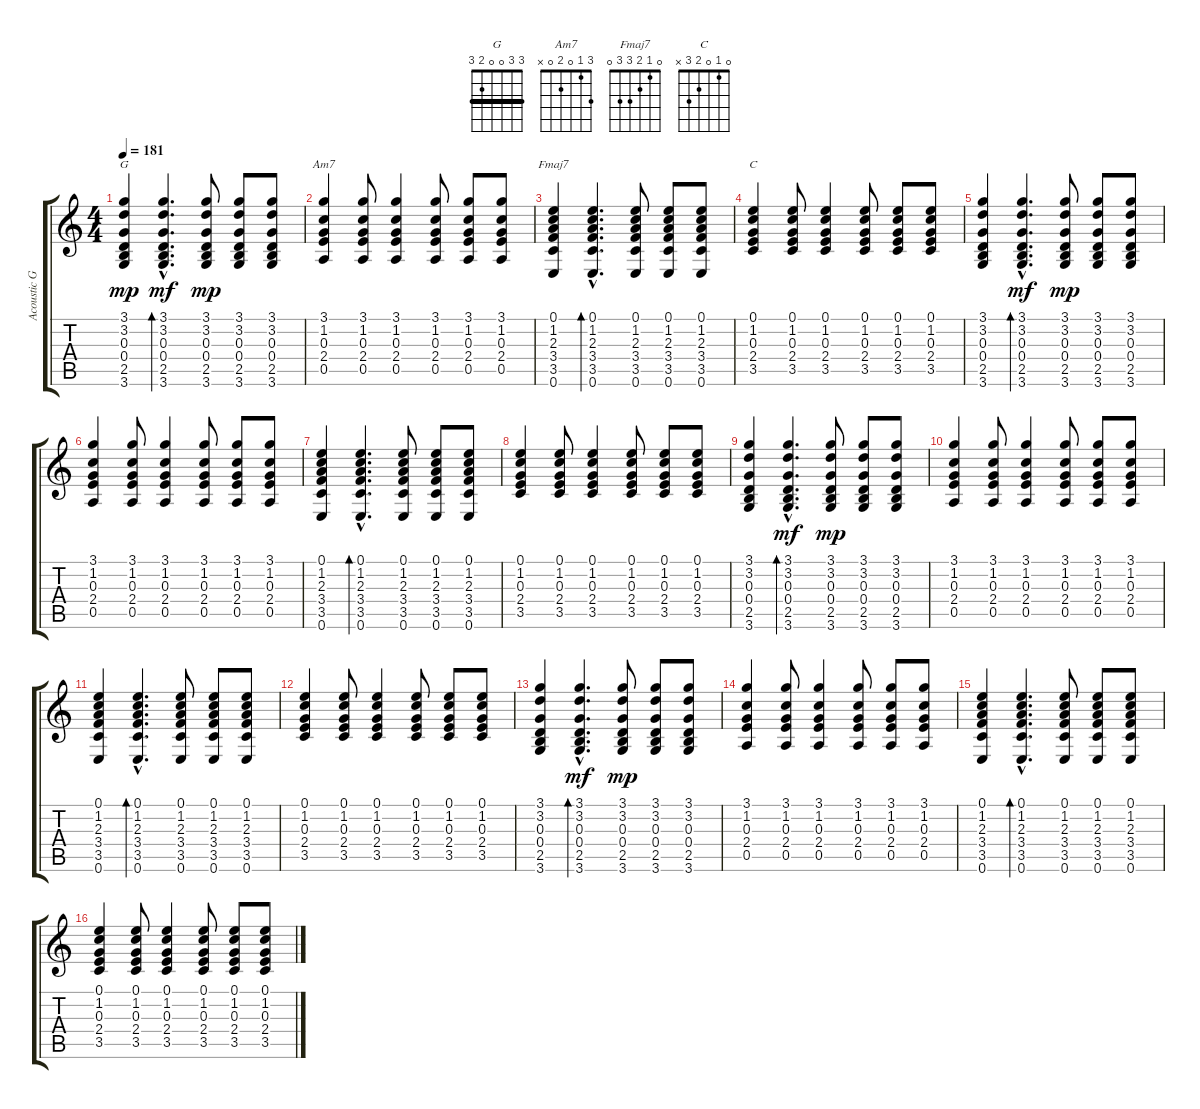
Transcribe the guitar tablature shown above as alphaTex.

\track ("Acoustic Guitar" "Acoustic G") {instrument acousticguitarsteel}
\staff {score tabs}
\tuning (E4 B3 G3 D3 A2 E2) {hide}
\chord ("G" 3 3 0 0 2 3) {barre 3}
\chord ("Am7" 3 1 0 2 0 x)
\chord ("Fmaj7" 0 1 2 3 3 0)
\chord ("C" 0 1 0 2 3 x)
\ts (4 4)
\tempo 181
\clef g2
\ks c
(3.1 3.2 0.3 0.4 2.5 3.6).4{ch "G" dy mp} (3.1{hac} 3.2{hac} 0.3{hac} 0.4{hac} 2.5{hac} 3.6{hac}).4{d bd 60 dy mf} (3.1 3.2 0.3 0.4 2.5 3.6).8{dy mp} (3.1 3.2 0.3 0.4 2.5 3.6).8 (3.1 3.2 0.3 0.4 2.5 3.6).8 |
(3.1 1.2 0.3 2.4 0.5).4{ch "Am7"} (3.1 1.2 0.3 2.4 0.5).8 (3.1 1.2 0.3 2.4 0.5).4 (3.1 1.2 0.3 2.4 0.5).8 (3.1 1.2 0.3 2.4 0.5).8 (3.1 1.2 0.3 2.4 0.5).8 |
(0.1 1.2 2.3 3.4 3.5 0.6).4{ch "Fmaj7"} (0.1{hac} 1.2{hac} 2.3{hac} 3.4{hac} 3.5{hac} 0.6{hac}).4{d bd 60} (0.1 1.2 2.3 3.4 3.5 0.6).8 (0.1 1.2 2.3 3.4 3.5 0.6).8 (0.1 1.2 2.3 3.4 3.5 0.6).8 |
(0.1 1.2 0.3 2.4 3.5).4{ch "C"} (0.1 1.2 0.3 2.4 3.5).8 (0.1 1.2 0.3 2.4 3.5).4 (0.1 1.2 0.3 2.4 3.5).8 (0.1 1.2 0.3 2.4 3.5).8 (0.1 1.2 0.3 2.4 3.5).8 |
(3.1 3.2 0.3 0.4 2.5 3.6).4 (3.1{hac} 3.2{hac} 0.3{hac} 0.4{hac} 2.5{hac} 3.6{hac}).4{d bd 60 dy mf} (3.1 3.2 0.3 0.4 2.5 3.6).8{dy mp} (3.1 3.2 0.3 0.4 2.5 3.6).8 (3.1 3.2 0.3 0.4 2.5 3.6).8 |
(3.1 1.2 0.3 2.4 0.5).4 (3.1 1.2 0.3 2.4 0.5).8 (3.1 1.2 0.3 2.4 0.5).4 (3.1 1.2 0.3 2.4 0.5).8 (3.1 1.2 0.3 2.4 0.5).8 (3.1 1.2 0.3 2.4 0.5).8 |
(0.1 1.2 2.3 3.4 3.5 0.6).4 (0.1{hac} 1.2{hac} 2.3{hac} 3.4{hac} 3.5{hac} 0.6{hac}).4{d bd 60} (0.1 1.2 2.3 3.4 3.5 0.6).8 (0.1 1.2 2.3 3.4 3.5 0.6).8 (0.1 1.2 2.3 3.4 3.5 0.6).8 |
(0.1 1.2 0.3 2.4 3.5).4 (0.1 1.2 0.3 2.4 3.5).8 (0.1 1.2 0.3 2.4 3.5).4 (0.1 1.2 0.3 2.4 3.5).8 (0.1 1.2 0.3 2.4 3.5).8 (0.1 1.2 0.3 2.4 3.5).8 |
(3.1 3.2 0.3 0.4 2.5 3.6).4 (3.1{hac} 3.2{hac} 0.3{hac} 0.4{hac} 2.5{hac} 3.6{hac}).4{d bd 60 dy mf} (3.1 3.2 0.3 0.4 2.5 3.6).8{dy mp} (3.1 3.2 0.3 0.4 2.5 3.6).8 (3.1 3.2 0.3 0.4 2.5 3.6).8 |
(3.1 1.2 0.3 2.4 0.5).4 (3.1 1.2 0.3 2.4 0.5).8 (3.1 1.2 0.3 2.4 0.5).4 (3.1 1.2 0.3 2.4 0.5).8 (3.1 1.2 0.3 2.4 0.5).8 (3.1 1.2 0.3 2.4 0.5).8 |
(0.1 1.2 2.3 3.4 3.5 0.6).4 (0.1{hac} 1.2{hac} 2.3{hac} 3.4{hac} 3.5{hac} 0.6{hac}).4{d bd 60} (0.1 1.2 2.3 3.4 3.5 0.6).8 (0.1 1.2 2.3 3.4 3.5 0.6).8 (0.1 1.2 2.3 3.4 3.5 0.6).8 |
(0.1 1.2 0.3 2.4 3.5).4 (0.1 1.2 0.3 2.4 3.5).8 (0.1 1.2 0.3 2.4 3.5).4 (0.1 1.2 0.3 2.4 3.5).8 (0.1 1.2 0.3 2.4 3.5).8 (0.1 1.2 0.3 2.4 3.5).8 |
(3.1 3.2 0.3 0.4 2.5 3.6).4 (3.1{hac} 3.2{hac} 0.3{hac} 0.4{hac} 2.5{hac} 3.6{hac}).4{d bd 60 dy mf} (3.1 3.2 0.3 0.4 2.5 3.6).8{dy mp} (3.1 3.2 0.3 0.4 2.5 3.6).8 (3.1 3.2 0.3 0.4 2.5 3.6).8 |
(3.1 1.2 0.3 2.4 0.5).4 (3.1 1.2 0.3 2.4 0.5).8 (3.1 1.2 0.3 2.4 0.5).4 (3.1 1.2 0.3 2.4 0.5).8 (3.1 1.2 0.3 2.4 0.5).8 (3.1 1.2 0.3 2.4 0.5).8 |
(0.1 1.2 2.3 3.4 3.5 0.6).4 (0.1{hac} 1.2{hac} 2.3{hac} 3.4{hac} 3.5{hac} 0.6{hac}).4{d bd 60} (0.1 1.2 2.3 3.4 3.5 0.6).8 (0.1 1.2 2.3 3.4 3.5 0.6).8 (0.1 1.2 2.3 3.4 3.5 0.6).8 |
(0.1 1.2 0.3 2.4 3.5).4 (0.1 1.2 0.3 2.4 3.5).8 (0.1 1.2 0.3 2.4 3.5).4 (0.1 1.2 0.3 2.4 3.5).8 (0.1 1.2 0.3 2.4 3.5).8 (0.1 1.2 0.3 2.4 3.5).8
